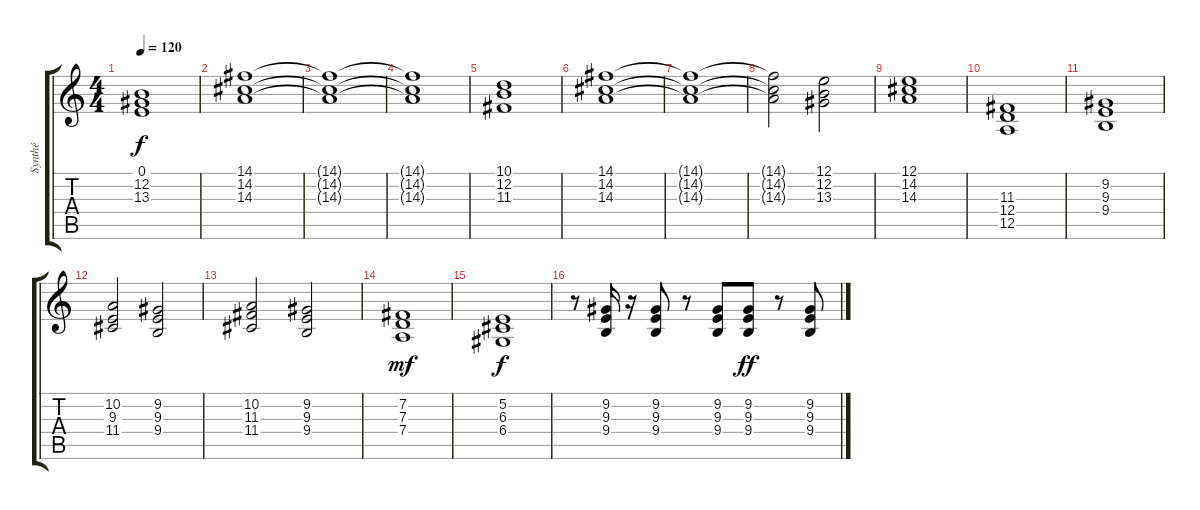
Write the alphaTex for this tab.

\track ("Synthé" "Synthé") {instrument synthstrings1}
\staff {score tabs}
\tuning (E4 B3 G3 D3 A2 E2) {hide}
\ts (4 4)
\tempo 120
\clef g2
\ks c
(0.1 12.2 13.3).1{dy f} |
(14.1 14.2 14.3).1 |
(14.1{t} 14.2{t} 14.3{t}).1 |
(14.1{t} 14.2{t} 14.3{t}).1 |
(10.1 12.2 11.3).1 |
(14.1 14.2 14.3).1 |
(14.1{t} 14.2{t} 14.3{t}).1 |
(14.1{t} 14.2{t} 14.3{t}).2 (12.1 12.2 13.3).2 |
(12.1 14.2 14.3).1 |
(11.3 12.4 12.5).1 |
(9.2 9.3 9.4).1 |
(10.2 9.3 11.4).2 (9.2 9.3 9.4).2 |
(10.2 11.3 11.4).2 (9.2 9.3 9.4).2 |
(7.2 7.3 7.4).1{dy mf} |
(5.2 6.3 6.4).1{dy f} |
r.8 (9.2 9.3 9.4).16 r.16 (9.2 9.3 9.4).8 r.8 (9.2 9.3 9.4).8 (9.2 9.3 9.4).8{dy ff} r.8 (9.2 9.3 9.4).8
